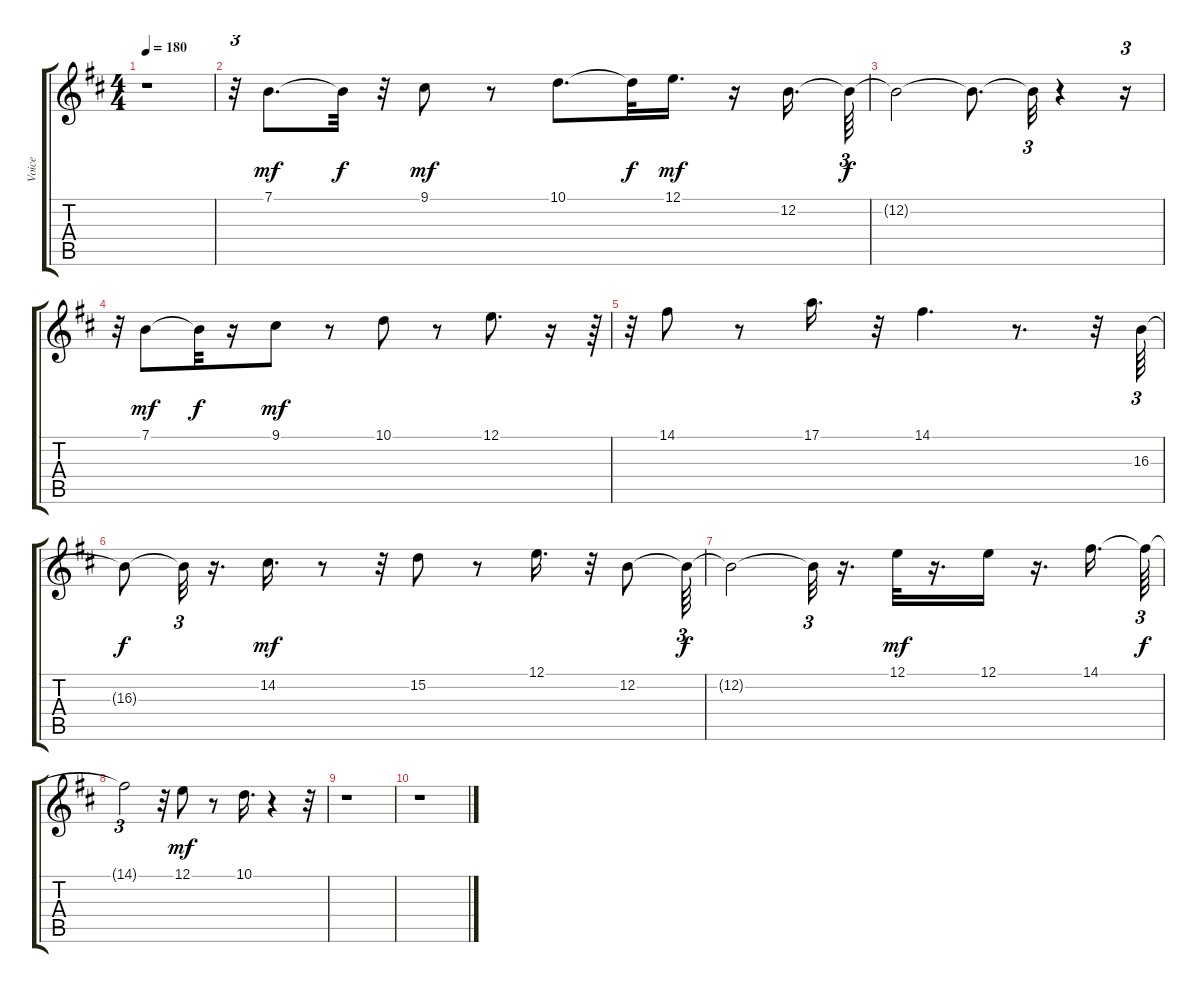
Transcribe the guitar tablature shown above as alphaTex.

\track ("Voice" "Voice") {instrument flute}
\staff {score tabs}
\tuning (E4 B3 G3 D3 A2 E2) {hide}
\ts (4 4)
\tempo 180
\clef g2
\ks bminor
r.1{dy mf} |
r.32{tu (3 2)} 7.1.8{d} 7.1{t}.32{dy f} r.32 9.1.8{dy mf} r.8 10.1.8{d} 10.1{t}.32{dy f} 12.1.16{d dy mf} r.16 12.2.16{d} 12.2{t}.64{tu (3 2) dy f} |
12.2{t}.2 12.2{t}.8{d} 12.2{t}.32{tu (3 2)} r.4 r.16{tu (3 2)} |
r.32{tu (3 2)} 7.1.8{dy mf} 7.1{t}.32{dy f} r.16 9.1.8{dy mf} r.8 10.1.8 r.8 12.1.8{d} r.16 r.64{tu (3 2)} |
r.32{tu (3 2)} 14.1.8 r.8 17.1.16{d} r.32 14.1.4{d} r.8{d} r.32 16.3.64{tu (3 2)} |
16.3{t}.8{dy f} 16.3{t}.32{tu (3 2)} r.16{d} 14.2.16{d dy mf} r.8 r.32 15.2.8 r.8 12.1.16{d} r.32 12.2.8 12.2{t}.64{tu (3 2) dy f} |
12.2{t}.2 12.2{t}.32{tu (3 2)} r.16{d} 12.1.32{dy mf} r.16{d} 12.1.16 r.16{d} 14.1.16{d} 14.1{t}.64{tu (3 2) dy f} |
14.1{t}.2{tu (3 2)} r.32 12.1.8{dy mf} r.8 10.1.16{d} r.4 r.32 |
r.1 |
r.1
